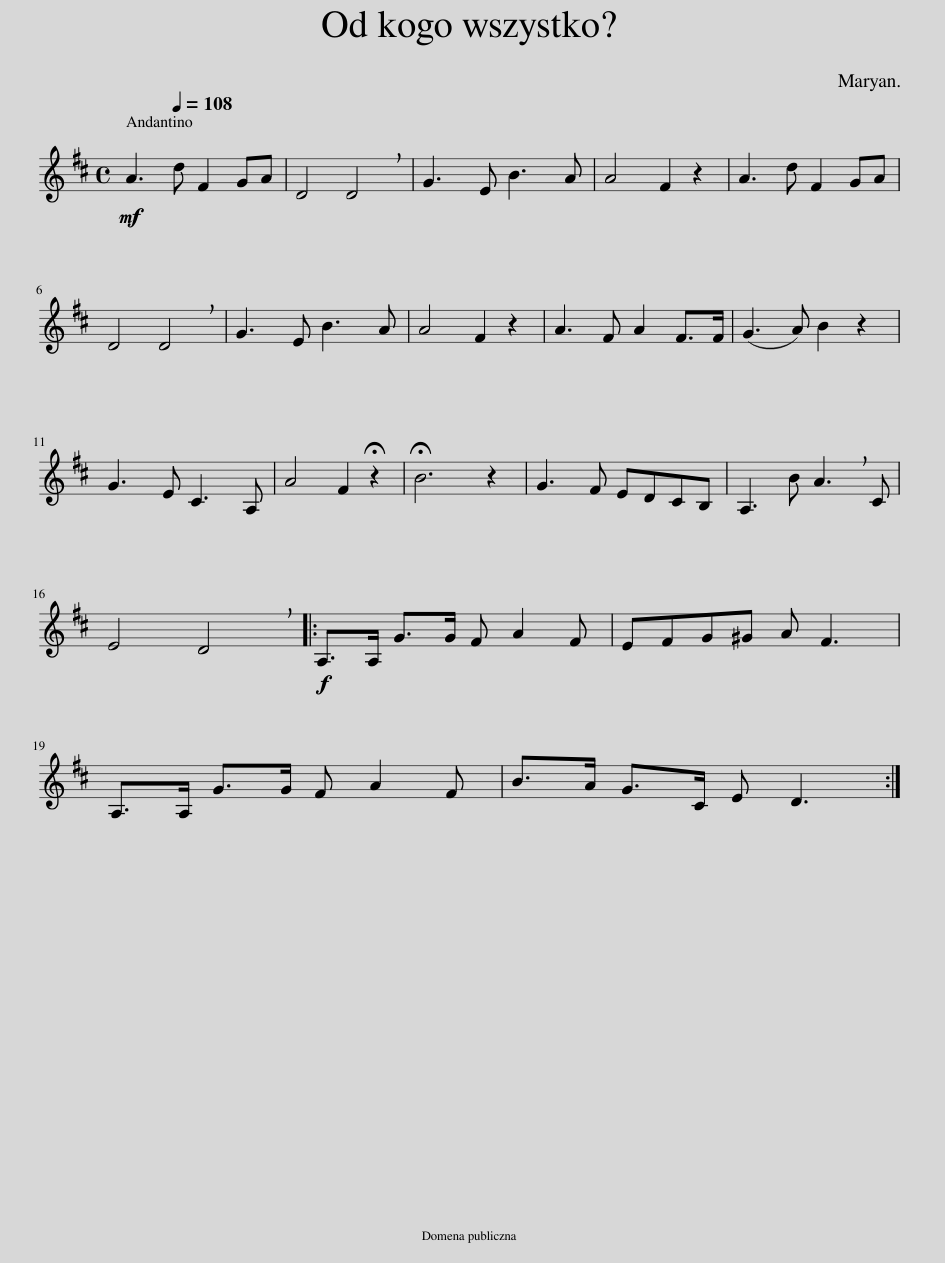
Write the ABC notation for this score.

X:1
L:1/8
Q:1/4=108
M:4/4
I:linebreak $
K:D
V:1 treble
V:1
!mf! A3 d F2 GA | D4 !breath!D4 | G3 E B3 A | A4 F2 z2 | A3 d F2 GA |$ %5
 D4 !breath!D4 | G3 E B3 A | A4 F2 z2 | A3 F A2 F>F | (G3 A) B2 z2 |$ %10
 G3 E C3 A, | A4 F2 !fermata!z2 | !fermata!B6 z2 | G3 F EDCB, | A,3 B !breath!A3 C |$ %15
 E4 !breath!D4 |:!f! A,>A, G>G F A2 F | EFG^G A F3 |$ A,>A, G>G F A2 F | B>A G>C E D3 :| %20
